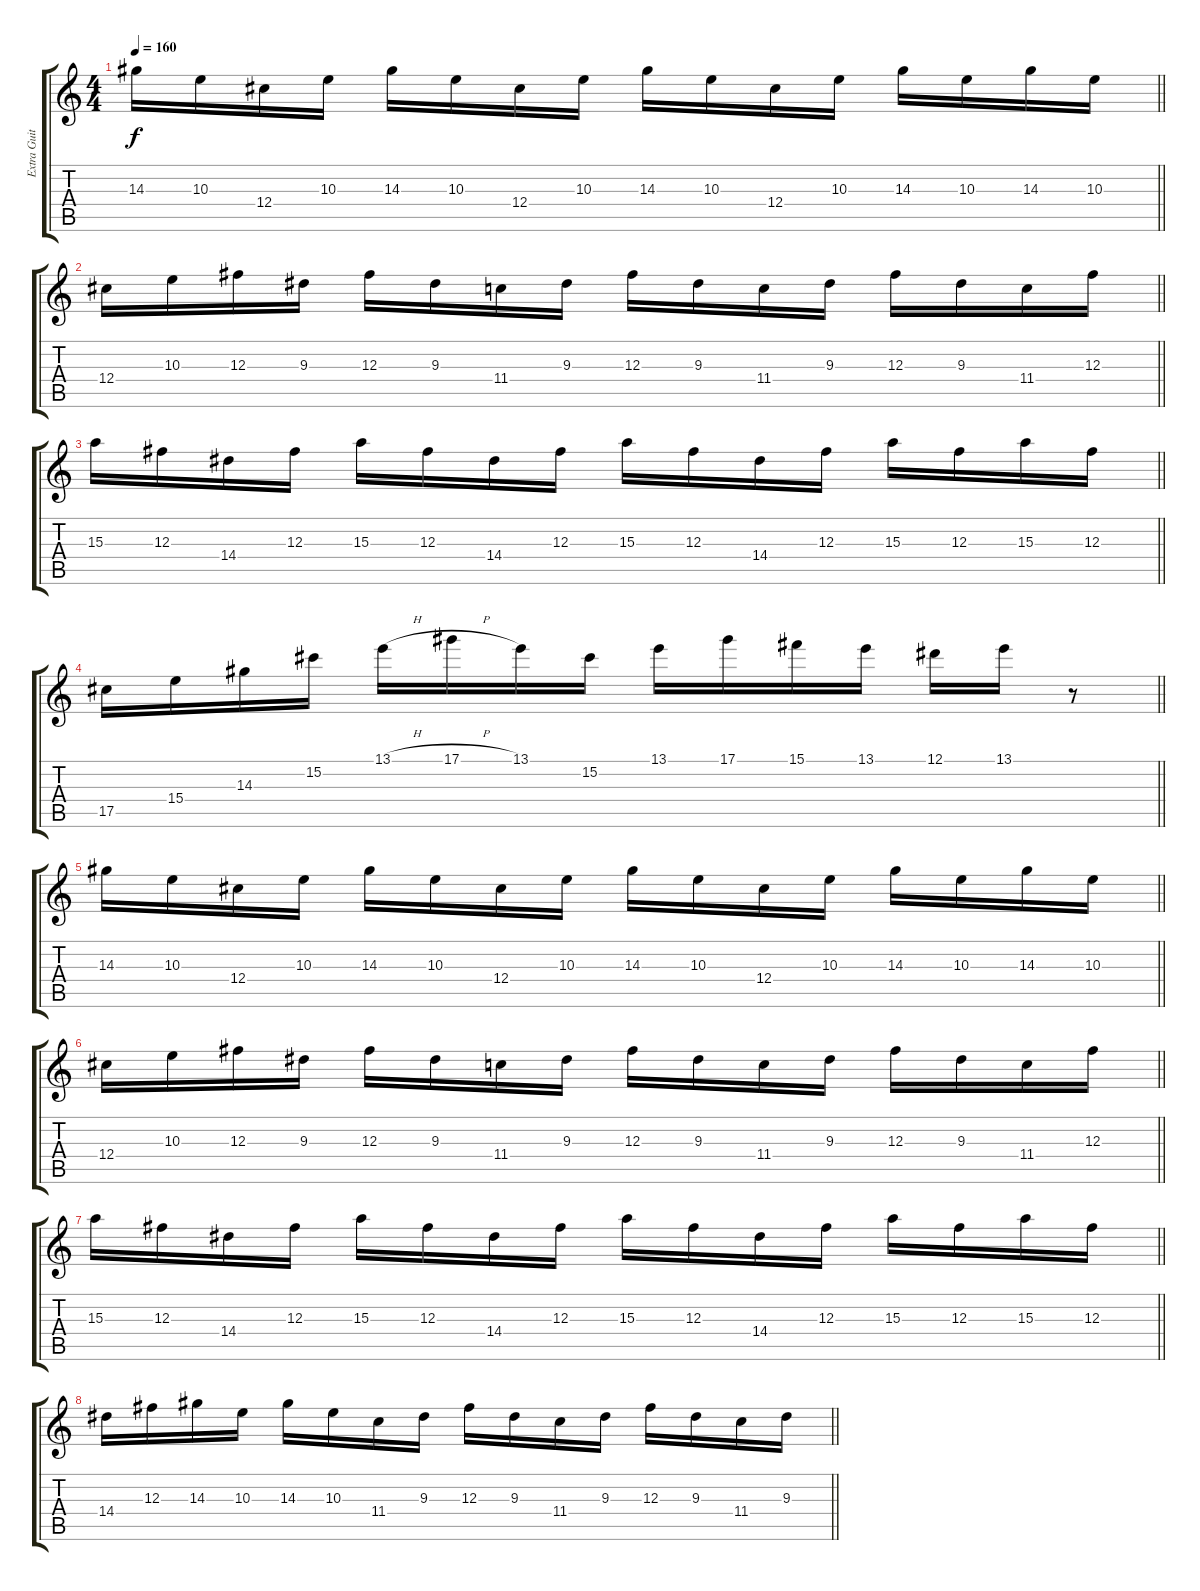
\track ("Extra Guitar 1" "Extra Guit") {instrument distortionguitar}
\staff {score tabs}
\tuning (Eb4 Bb3 Gb3 Db3 Ab2 D2) {hide}
\ts (4 4)
\tempo 160
\clef g2
\barLineRight lightlight
\ks c
14.3.16{dy f} 10.3.16 12.4.16 10.3.16 14.3.16 10.3.16 12.4.16 10.3.16 14.3.16 10.3.16 12.4.16 10.3.16 14.3.16 10.3.16 14.3.16 10.3.16 |
\barLineRight lightlight
12.4.16 10.3.16 12.3.16 9.3.16 12.3.16 9.3.16 11.4.16 9.3.16 12.3.16 9.3.16 11.4.16 9.3.16 12.3.16 9.3.16 11.4.16 12.3.16 |
\barLineRight lightlight
15.3.16 12.3.16 14.4.16 12.3.16 15.3.16 12.3.16 14.4.16 12.3.16 15.3.16 12.3.16 14.4.16 12.3.16 15.3.16 12.3.16 15.3.16 12.3.16 |
\barLineRight lightlight
17.5.16 15.4.16 14.3.16 15.2.16 13.1{h}.16 17.1{h}.16 13.1.16 15.2.16 13.1.16 17.1.16 15.1.16 13.1.16 12.1.16 13.1.16 r.8 |
\barLineRight lightlight
14.3.16 10.3.16 12.4.16 10.3.16 14.3.16 10.3.16 12.4.16 10.3.16 14.3.16 10.3.16 12.4.16 10.3.16 14.3.16 10.3.16 14.3.16 10.3.16 |
\barLineRight lightlight
12.4.16 10.3.16 12.3.16 9.3.16 12.3.16 9.3.16 11.4.16 9.3.16 12.3.16 9.3.16 11.4.16 9.3.16 12.3.16 9.3.16 11.4.16 12.3.16 |
\barLineRight lightlight
15.3.16 12.3.16 14.4.16 12.3.16 15.3.16 12.3.16 14.4.16 12.3.16 15.3.16 12.3.16 14.4.16 12.3.16 15.3.16 12.3.16 15.3.16 12.3.16 |
\barLineRight lightlight
14.4.16 12.3.16 14.3.16 10.3.16 14.3.16 10.3.16 11.4.16 9.3.16 12.3.16 9.3.16 11.4.16 9.3.16 12.3.16 9.3.16 11.4.16 9.3.16
